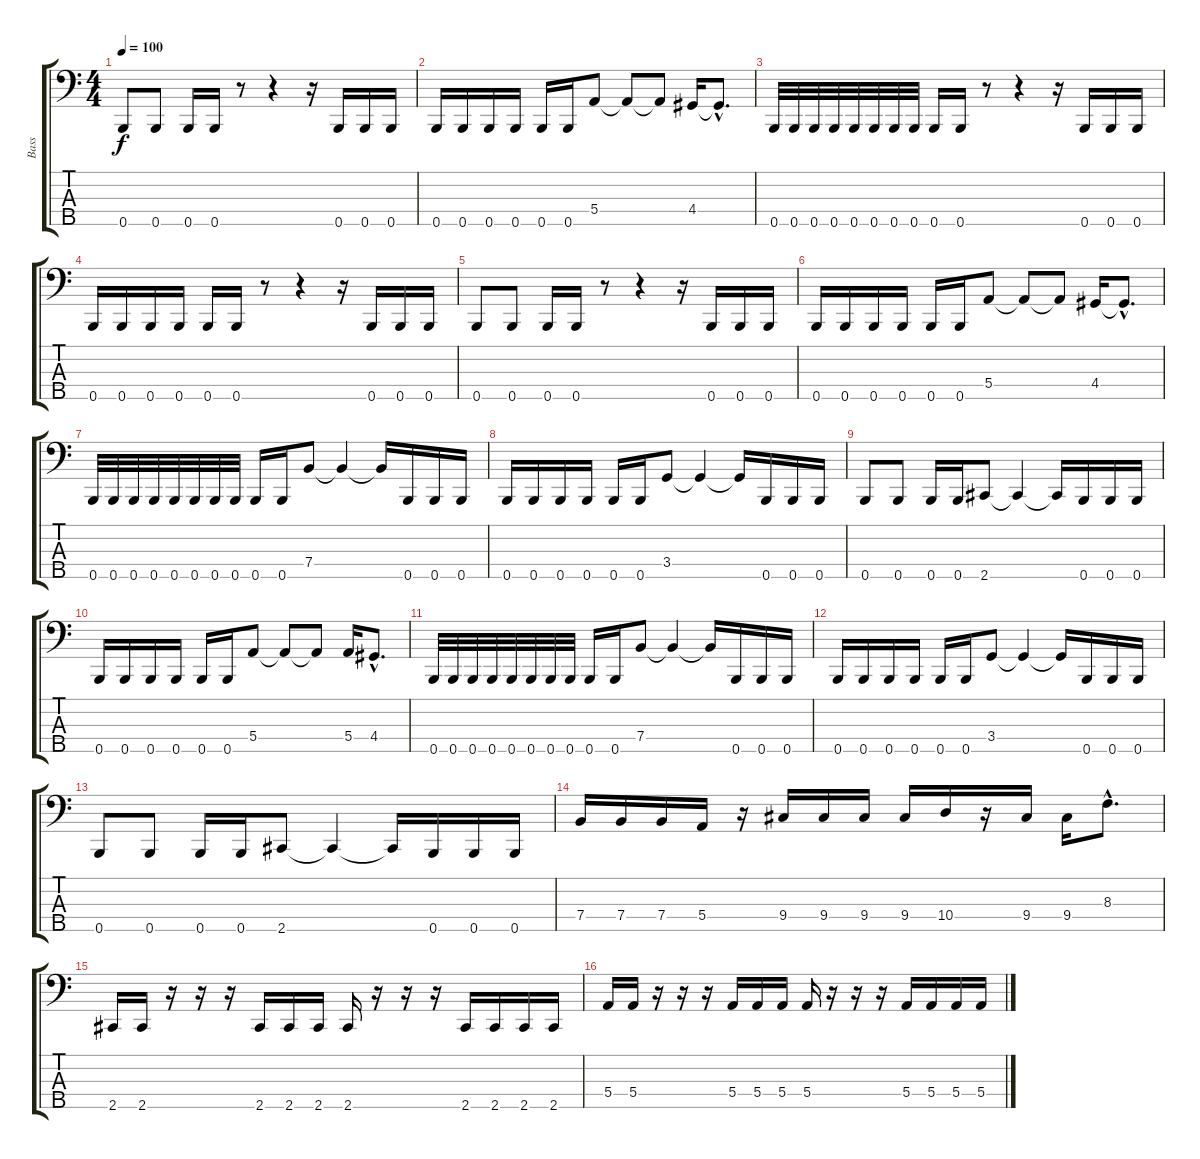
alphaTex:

\track ("Bass" "Bass") {instrument electricbasspick}
\staff {score tabs}
\tuning (G2 D2 A1 E1 B0) {hide}
\ts (4 4)
\tempo 100
\clef f4
\ks c
0.5.8{dy f} 0.5.8 0.5.16 0.5.16 r.8 r.4 r.16 0.5.16 0.5.16 0.5.16 |
0.5.16 0.5.16 0.5.16 0.5.16 0.5.16 0.5.16 5.4.8 5.4{t}.8 5.4{t}.8 4.4.16 4.4{hac t}.8{d} |
0.5.32 0.5.32 0.5.32 0.5.32 0.5.32 0.5.32 0.5.32 0.5.32 0.5.16 0.5.16 r.8 r.4 r.16 0.5.16 0.5.16 0.5.16 |
0.5.16 0.5.16 0.5.16 0.5.16 0.5.16 0.5.16 r.8 r.4 r.16 0.5.16 0.5.16 0.5.16 |
0.5.8 0.5.8 0.5.16 0.5.16 r.8 r.4 r.16 0.5.16 0.5.16 0.5.16 |
0.5.16 0.5.16 0.5.16 0.5.16 0.5.16 0.5.16 5.4.8 5.4{t}.8 5.4{t}.8 4.4.16 4.4{hac t}.8{d} |
0.5.32 0.5.32 0.5.32 0.5.32 0.5.32 0.5.32 0.5.32 0.5.32 0.5.16 0.5.16 7.4.8 7.4{t}.4 7.4{t}.16 0.5.16 0.5.16 0.5.16 |
0.5.16 0.5.16 0.5.16 0.5.16 0.5.16 0.5.16 3.4.8 3.4{t}.4 3.4{t}.16 0.5.16 0.5.16 0.5.16 |
0.5.8 0.5.8 0.5.16 0.5.16 2.5.8 2.5{t}.4 2.5{t}.16 0.5.16 0.5.16 0.5.16 |
0.5.16 0.5.16 0.5.16 0.5.16 0.5.16 0.5.16 5.4.8 5.4{t}.8 5.4{t}.8 5.4.16 4.4{hac}.8{d} |
0.5.32 0.5.32 0.5.32 0.5.32 0.5.32 0.5.32 0.5.32 0.5.32 0.5.16 0.5.16 7.4.8 7.4{t}.4 7.4{t}.16 0.5.16 0.5.16 0.5.16 |
0.5.16 0.5.16 0.5.16 0.5.16 0.5.16 0.5.16 3.4.8 3.4{t}.4 3.4{t}.16 0.5.16 0.5.16 0.5.16 |
0.5.8 0.5.8 0.5.16 0.5.16 2.5.8 2.5{t}.4 2.5{t}.16 0.5.16 0.5.16 0.5.16 |
7.4.16 7.4.16 7.4.16 5.4.16 r.16 9.4.16 9.4.16 9.4.16 9.4.16 10.4.16 r.16 9.4.16 9.4.16 8.3{hac}.8{d} |
2.5.16{volume 16} 2.5.16 r.16 r.16 r.16 2.5.16 2.5.16 2.5.16 2.5.16 r.16 r.16 r.16 2.5.16 2.5.16 2.5.16 2.5.16 |
5.4.16 5.4.16 r.16 r.16 r.16 5.4.16 5.4.16 5.4.16 5.4.16 r.16 r.16 r.16 5.4.16 5.4.16 5.4.16 5.4.16
